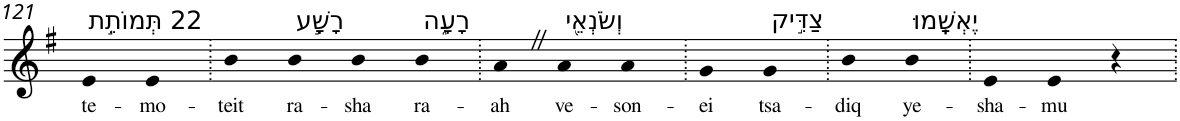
**kern	**text
*part1	*part1
*staff1	*staff1
*I"Piano	*
*I'Pno	*
!!LO:PB:g=z
*clefG2	*
*k[f#]	*
*G:	*
=121	=121
!LO:TX:a:t=22 תְּמוֹתֵ֣ת	!
!	!LO:LY:b
4e	te-
!	!LO:LY:b
4e	-mo-
=122.	=122.
!	!LO:LY:b
4b	-teit
!LO:TX:a:t=רָשָׁ֣ע	!
!	!LO:LY:b
4b	ra-
!	!LO:LY:b
4b	-sha
!LO:TX:a:t=רָעָ֑ה	!
!	!LO:LY:b
4b	ra-
=123.	=123.
!	!LO:LY:b
4aZ	-ah
!LO:TX:a:t=וְשֹׂנְאֵ֖י	!
!	!LO:LY:b
4a	ve-
!	!LO:LY:b
4a	-son-
=124.	=124.
!	!LO:LY:b
4g	-ei
!LO:TX:a:t=צַדִּ֣יק	!
!	!LO:LY:b
4g	tsa-
=125.	=125.
!	!LO:LY:b
4b	-diq
!LO:TX:a:t=יֶאְשָֽׁמוּ	!
!	!LO:LY:b
4b	ye-
=126.	=126.
!	!LO:LY:b
4e	-sha-
!	!LO:LY:b
4e	-mu
4r	.
=.	=.
*-	*-
